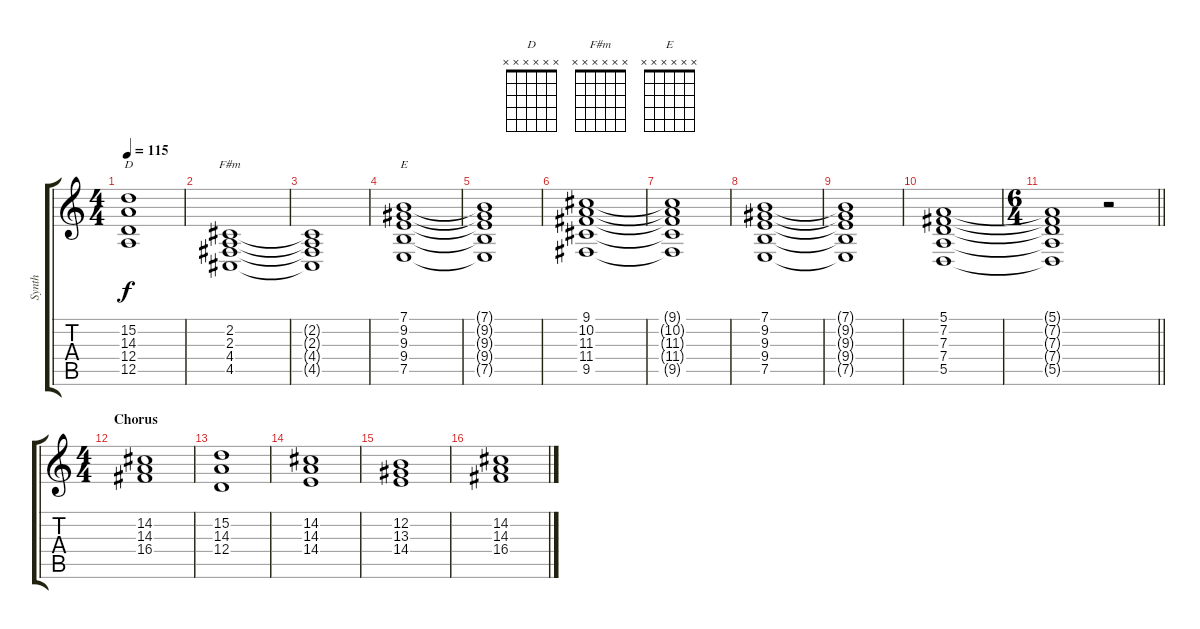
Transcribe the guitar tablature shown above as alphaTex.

\track ("Synth" "Synth") {instrument stringensemble1}
\staff {score tabs}
\tuning (E4 B3 G3 D3 A2 E2) {hide}
\chord ("D" x x x x x x)
\chord ("F#m" x x x x x x)
\chord ("E" x x x x x x)
\ts (4 4)
\tempo 115
\clef g2
\ks c
(15.2 14.3 12.4 12.5).1{ch "D" dy f} |
(2.2 2.3 4.4 4.5).1{ch "F#m"} |
(2.2{t} 2.3{t} 4.4{t} 4.5{t}).1 |
(7.1 9.2 9.3 9.4 7.5).1{ch "E"} |
(7.1{t} 9.2{t} 9.3{t} 9.4{t} 7.5{t}).1 |
(9.1 10.2 11.3 11.4 9.5).1 |
(9.1{t} 10.2{t} 11.3{t} 11.4{t} 9.5{t}).1 |
(7.1 9.2 9.3 9.4 7.5).1 |
(7.1{t} 9.2{t} 9.3{t} 9.4{t} 7.5{t}).1 |
(5.1 7.2 7.3 7.4 5.5).1 |
\ts (6 4)
\barLineRight lightlight
(5.1{t} 7.2{t} 7.3{t} 7.4{t} 5.5{t}).1 r.2 |
\ts (4 4)
\section ("" "Chorus")
(14.2 14.3 16.4).1 |
(15.2 14.3 12.4).1 |
(14.2 14.3 14.4).1 |
(12.2 13.3 14.4).1 |
(14.2 14.3 16.4).1
